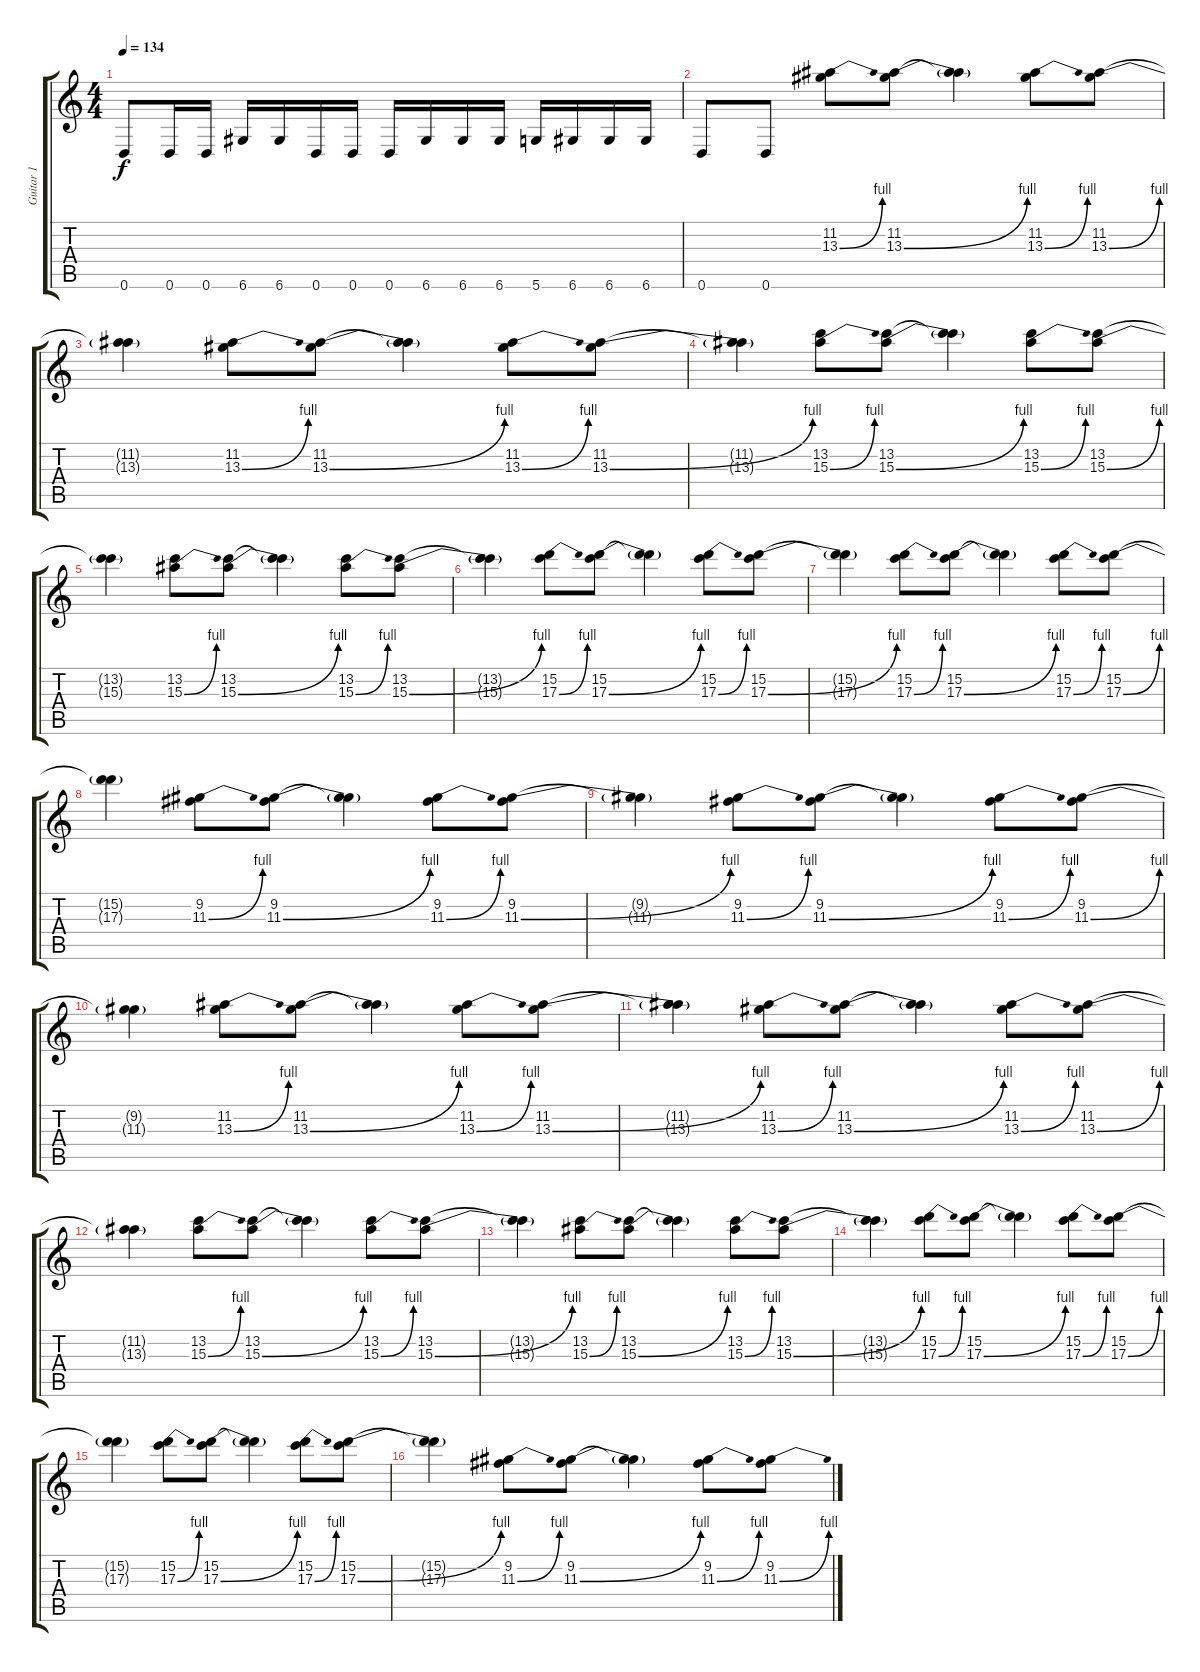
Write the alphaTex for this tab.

\track ("Guitar 1" "Guitar 1") {instrument distortionguitar}
\staff {score tabs}
\tuning (E4 B3 G3 D3 A2 D2) {hide}
\ts (4 4)
\tempo 134
\clef g2
\ks c
0.6.8{dy f} 0.6.16 0.6.16 6.6.16 6.6.16 0.6.16 0.6.16 0.6.16 6.6.16 6.6.16 6.6.16 5.6.16 6.6.16 6.6.16 6.6.16 |
0.6.8 0.6.8 (11.2 13.3{be (bend 0 0 60 4)}).8 (11.2 13.3{be (bend 0 0 60 4)}).8 (11.2{t} 13.3{t}).4 (11.2 13.3{be (bend 0 0 60 4)}).8 (11.2 13.3{be (bend 0 0 60 4)}).8 |
(11.2{t} 13.3{t}).4 (11.2 13.3{be (bend 0 0 60 4)}).8 (11.2 13.3{be (bend 0 0 60 4)}).8 (11.2{t} 13.3{t}).4 (11.2 13.3{be (bend 0 0 60 4)}).8 (11.2 13.3{be (bend 0 0 60 4)}).8 |
(11.2{t} 13.3{t}).4 (13.2 15.3{be (bend 0 0 60 4)}).8 (13.2 15.3{be (bend 0 0 60 4)}).8 (13.2{t} 15.3{t}).4 (13.2 15.3{be (bend 0 0 60 4)}).8 (13.2 15.3{be (bend 0 0 60 4)}).8 |
(13.2{t} 15.3{t}).4 (13.2 15.3{be (bend 0 0 60 4)}).8 (13.2 15.3{be (bend 0 0 60 4)}).8 (13.2{t} 15.3{t}).4 (13.2 15.3{be (bend 0 0 60 4)}).8 (13.2 15.3{be (bend 0 0 60 4)}).8 |
(13.2{t} 15.3{t}).4 (15.2 17.3{be (bend 0 0 60 4)}).8 (15.2 17.3{be (bend 0 0 60 4)}).8 (15.2{t} 17.3{t}).4 (15.2 17.3{be (bend 0 0 60 4)}).8 (15.2 17.3{be (bend 0 0 60 4)}).8 |
(15.2{t} 17.3{t}).4 (15.2 17.3{be (bend 0 0 60 4)}).8 (15.2 17.3{be (bend 0 0 60 4)}).8 (15.2{t} 17.3{t}).4 (15.2 17.3{be (bend 0 0 60 4)}).8 (15.2 17.3{be (bend 0 0 60 4)}).8 |
(15.2{t} 17.3{t}).4 (9.2 11.3{be (bend 0 0 60 4)}).8 (9.2 11.3{be (bend 0 0 60 4)}).8 (9.2{t} 11.3{t}).4 (9.2 11.3{be (bend 0 0 60 4)}).8 (9.2 11.3{be (bend 0 0 60 4)}).8 |
(9.2{t} 11.3{t}).4 (9.2 11.3{be (bend 0 0 60 4)}).8 (9.2 11.3{be (bend 0 0 60 4)}).8 (9.2{t} 11.3{t}).4 (9.2 11.3{be (bend 0 0 60 4)}).8 (9.2 11.3{be (bend 0 0 60 4)}).8 |
(9.2{t} 11.3{t}).4 (11.2 13.3{be (bend 0 0 60 4)}).8 (11.2 13.3{be (bend 0 0 60 4)}).8 (11.2{t} 13.3{t}).4 (11.2 13.3{be (bend 0 0 60 4)}).8 (11.2 13.3{be (bend 0 0 60 4)}).8 |
(11.2{t} 13.3{t}).4 (11.2 13.3{be (bend 0 0 60 4)}).8 (11.2 13.3{be (bend 0 0 60 4)}).8 (11.2{t} 13.3{t}).4 (11.2 13.3{be (bend 0 0 60 4)}).8 (11.2 13.3{be (bend 0 0 60 4)}).8 |
(11.2{t} 13.3{t}).4 (13.2 15.3{be (bend 0 0 60 4)}).8 (13.2 15.3{be (bend 0 0 60 4)}).8 (13.2{t} 15.3{t}).4 (13.2 15.3{be (bend 0 0 60 4)}).8 (13.2 15.3{be (bend 0 0 60 4)}).8 |
(13.2{t} 15.3{t}).4 (13.2 15.3{be (bend 0 0 60 4)}).8 (13.2 15.3{be (bend 0 0 60 4)}).8 (13.2{t} 15.3{t}).4 (13.2 15.3{be (bend 0 0 60 4)}).8 (13.2 15.3{be (bend 0 0 60 4)}).8 |
(13.2{t} 15.3{t}).4 (15.2 17.3{be (bend 0 0 60 4)}).8 (15.2 17.3{be (bend 0 0 60 4)}).8 (15.2{t} 17.3{t}).4 (15.2 17.3{be (bend 0 0 60 4)}).8 (15.2 17.3{be (bend 0 0 60 4)}).8 |
(15.2{t} 17.3{t}).4 (15.2 17.3{be (bend 0 0 60 4)}).8 (15.2 17.3{be (bend 0 0 60 4)}).8 (15.2{t} 17.3{t}).4 (15.2 17.3{be (bend 0 0 60 4)}).8 (15.2 17.3{be (bend 0 0 60 4)}).8 |
(15.2{t} 17.3{t}).4 (9.2 11.3{be (bend 0 0 60 4)}).8 (9.2 11.3{be (bend 0 0 60 4)}).8 (9.2{t} 11.3{t}).4 (9.2 11.3{be (bend 0 0 60 4)}).8 (9.2 11.3{be (bend 0 0 60 4)}).8
